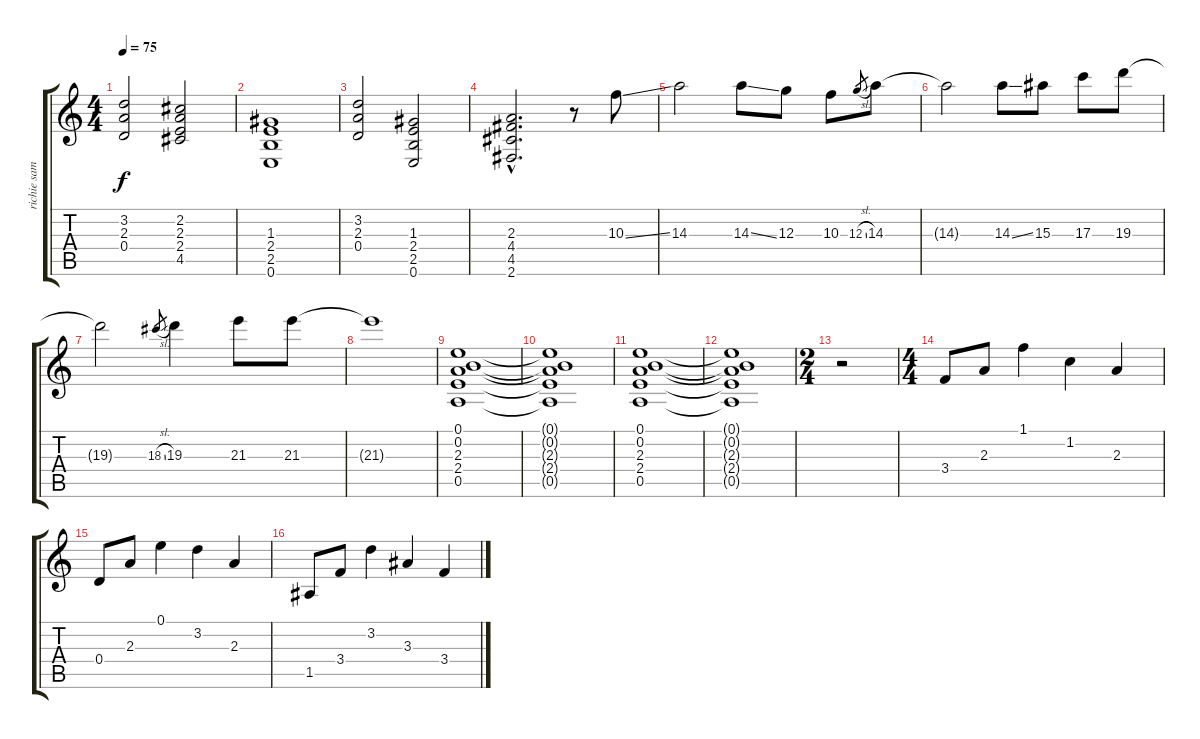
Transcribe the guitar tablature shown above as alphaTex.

\track ("richie sambora" "richie sam") {instrument distortionguitar}
\staff {score tabs}
\tuning (E4 B3 G3 D3 A2 E2) {hide}
\ts (4 4)
\tempo 75
\clef g2
\ks c
(3.2 2.3 0.4).2{dy f} (2.2 2.3 2.4 4.5).2 |
(1.3 2.4 2.5 0.6).1 |
(3.2 2.3 0.4).2 (1.3 2.4 2.5 0.6).2 |
(2.3{hac} 4.4{hac} 4.5{hac} 2.6{hac}).2{d} r.8 10.3{ss}.8 |
14.3.2 14.3{ss}.8 12.3.8 10.3.8 12.3{sl}.8{gr} 14.3.8 |
14.3{t}.2 14.3{ss}.8 15.3.8 17.3.8 19.3.8 |
19.3{t}.2 18.3{sl}.8{gr} 19.3.4 21.3.8 21.3.8 |
21.3{t}.1 |
(0.1 0.2 2.3 2.4 0.5).1 |
(0.1{t} 0.2{t} 2.3{t} 2.4{t} 0.5{t}).1 |
(0.1 0.2 2.3 2.4 0.5).1 |
(0.1{t} 0.2{t} 2.3{t} 2.4{t} 0.5{t}).1 |
\ts (2 4)
r.2 |
\ts (4 4)
3.4.8{instrument electricguitarclean} 2.3.8 1.1.4 1.2.4 2.3.4 |
0.4.8 2.3.8 0.1.4 3.2.4 2.3.4 |
1.5.8 3.4.8 3.2.4 3.3.4 3.4.4
